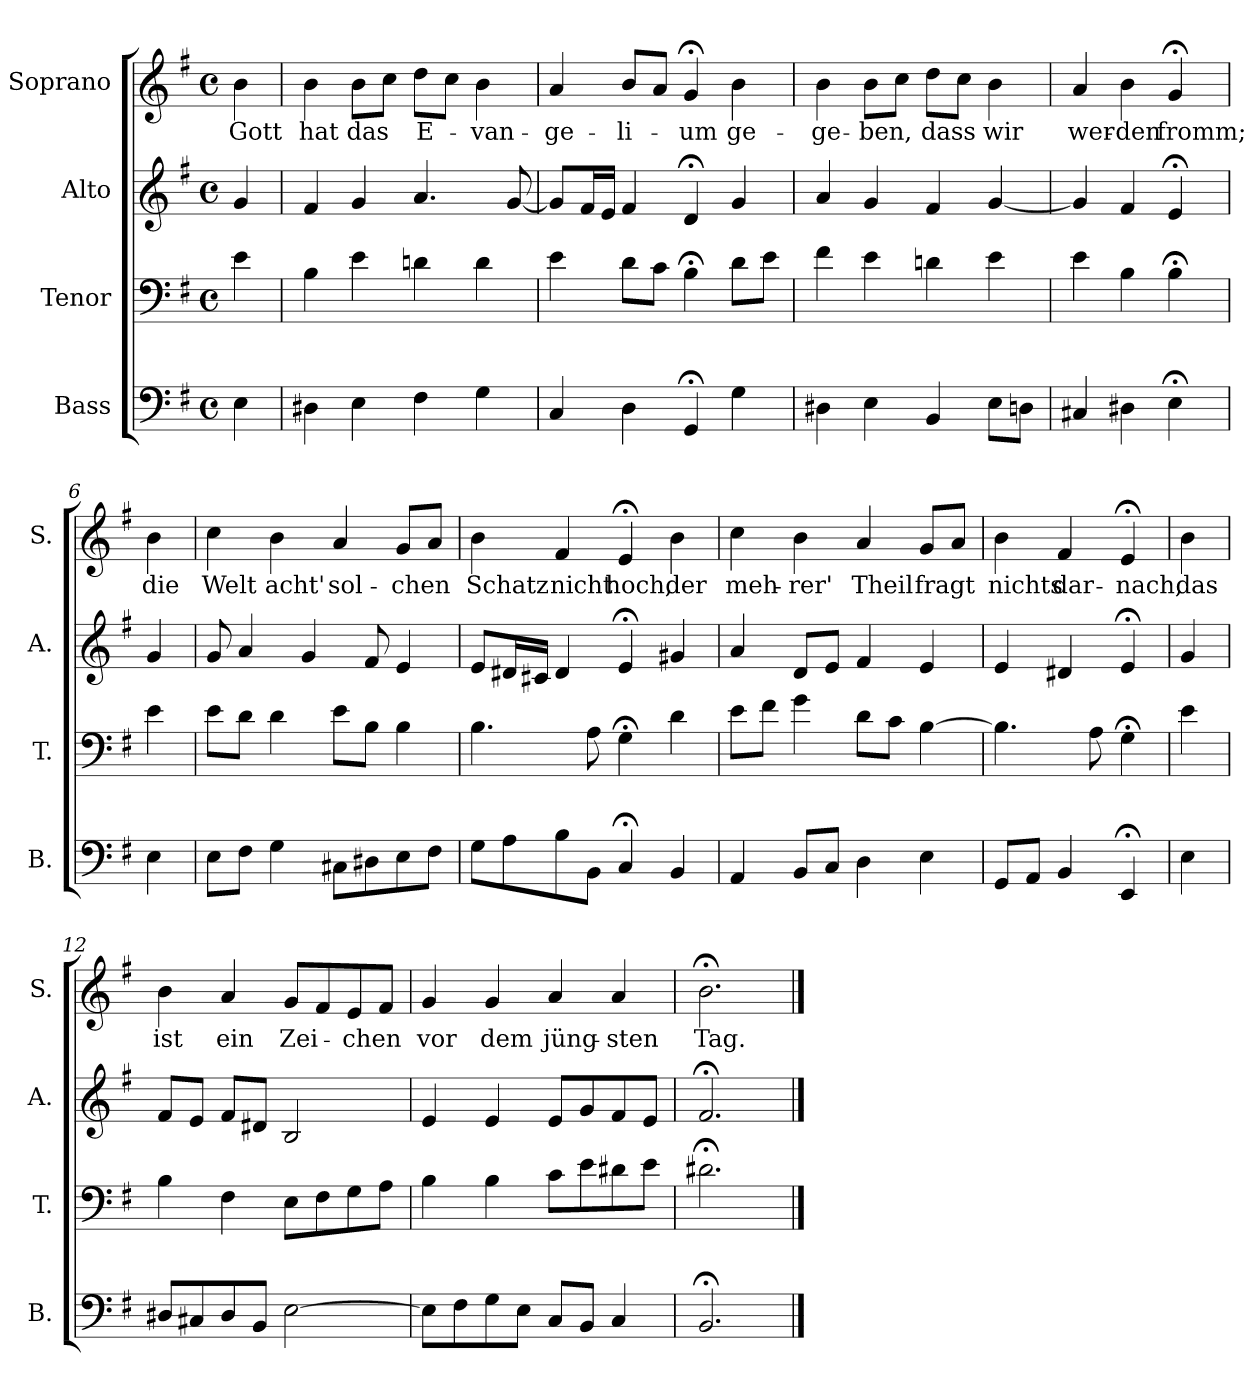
**kern	**kern	**kern	**kern	**text
*part4	*part3	*part2	*part1	*part1
*staff4	*staff3	*staff2	*staff1	*staff1
*I"Bass	*I"Tenor	*I"Alto	*I"Soprano	*
*I'B.	*I'T.	*I'A.	*I'S.	*
*clefF4	*clefF4	*clefG2	*clefG2	*
*k[f#]	*k[f#]	*k[f#]	*k[f#]	*
*G:	*G:	*G:	*e:	*
*M4/4	*M4/4	*M4/4	*M4/4	*
*met(c)	*met(c)	*met(c)	*met(c)	*
=1	=1	=1	=1	=1
!	!	!	!	!LO:LY:b
4E\	4e\	4g/	4b\	Gott
=2	=2	=2	=2	=2
!	!	!	!	!LO:LY:b
4D#X\	4B\	4f#/	4b\	hat
!	!	!	!	!LO:LY:b
4E\	4e\	4g/	8b\L	das
.	.	.	8cc\J	.
!	!	!	!	!LO:LY:b
4F#\	4dn\	4.a/	8dd\L	E-
.	.	.	8cc\J	.
!	!	!	!	!LO:LY:b
4G\	4d\	.	4b\	-van-
.	.	[8g/	.	.
=3	=3	=3	=3	=3
!	!	!	!	!LO:LY:b
4C/	4e\	8g/L]	4a/	-ge-
.	.	16f#/L	.	.
.	.	16e/JJ	.	.
!	!	!	!	!LO:LY:b
4D\	8d\L	4f#/	8b/L	-li-
.	8c\J	.	8a/J	.
!	!	!	!	!LO:LY:b
4GG;</	4B;<\	4d;</	4g;</	-um
!	!	!	!	!LO:LY:b
4G\	8d\L	4g/	4b\	ge-
.	8e\J	.	.	.
=4	=4	=4	=4	=4
!	!	!	!	!LO:LY:b
4D#X\	4f#\	4a/	4b\	-ge-
!	!	!	!	!LO:LY:b
4E\	4e\	4g/	8b\L	-ben,
.	.	.	8cc\J	.
!	!	!	!	!LO:LY:b
4BB/	4dn\	4f#/	8dd\L	dass
.	.	.	8cc\J	.
!	!	!	!	!LO:LY:b
8E\L	4e\	[4g/	4b\	wir
8Dn\J	.	.	.	.
=5	=5	=5	=5	=5
!	!	!	!	!LO:LY:b
4C#X/	4e\	4g/]	4a/	wer-
!	!	!	!	!LO:LY:b
4D#X\	4B\	4f#/	4b\	-den
!	!	!	!	!LO:LY:b
4E;<\	4B;<\	4e;</	4g;</	fromm;
!!LO:LB:g=z
=6	=6	=6	=6	=6
!	!	!	!	!LO:LY:b
4E\	4e\	4g/	4b\	die
=7	=7	=7	=7	=7
!	!	!	!	!LO:LY:b
8E\L	8e\L	8g/	4cc\	Welt
8F#\J	8d\J	4a/	.	.
!	!	!	!	!LO:LY:b
4G\	4d\	.	4b\	acht'
.	.	4g/	.	.
!	!	!	!	!LO:LY:b
8C#X\L	8e\L	.	4a/	sol-
8D#X\	8B\J	8f#/	.	.
!	!	!	!	!LO:LY:b
8E\	4B\	4e/	8g/L	-chen
8F#\J	.	.	8a/J	.
=8	=8	=8	=8	=8
!	!	!	!	!LO:LY:b
8G\L	4.B\	8e/L	4b\	Schatz
8A\	.	16d#X/L	.	.
.	.	16c#X/JJ	.	.
!	!	!	!	!LO:LY:b
8B\	.	4d#/	4f#/	nicht
8BB\J	8A\	.	.	.
!	!	!	!	!LO:LY:b
4C;</	4G;<\	4e;</	4e;</	hoch,
!	!	!	!	!LO:LY:b
4BB/	4d\	4g#X/	4b\	der
=9	=9	=9	=9	=9
!	!	!	!	!LO:LY:b
4AA/	8e\L	4a/	4cc\	meh-
.	8f#\J	.	.	.
!	!	!	!	!LO:LY:b
8BB/L	4g\	8d/L	4b\	-rer'
8C/J	.	8e/J	.	.
!	!	!	!	!LO:LY:b
4D\	8d\L	4f#/	4a/	Theil
.	8c\J	.	.	.
!	!	!	!	!LO:LY:b
4E\	[4B\	4e/	8g/L	fragt
.	.	.	8a/J	.
=10	=10	=10	=10	=10
!	!	!	!	!LO:LY:b
8GG/L	4.B\]	4e/	4b\	nichts
8AA/J	.	.	.	.
!	!	!	!	!LO:LY:b
4BB/	.	4d#X/	4f#/	dar-
.	8A\	.	.	.
!	!	!	!	!LO:LY:b
4EE;</	4G;<\	4e;</	4e;</	-nach,
!!LO:PB:g=z
=11	=11	=11	=11	=11
!	!	!	!	!LO:LY:b
4E\	4e\	4g/	4b\	das
=12	=12	=12	=12	=12
!	!	!	!	!LO:LY:b
8D#X/L	4B\	8f#/L	4b\	ist
8C#X/	.	8e/J	.	.
!	!	!	!	!LO:LY:b
8D#/	4F#\	8f#/L	4a/	ein
8BB/J	.	8d#X/J	.	.
!	!	!	!	!LO:LY:b
[2E\	8E\L	2B/	8g/L	Zei-
.	8F#\	.	8f#/	.
!	!	!	!	!LO:LY:b
.	8G\	.	8e/	-chen
.	8A\J	.	8f#/J	.
=13	=13	=13	=13	=13
!	!	!	!	!LO:LY:b
8E\L]	4B\	4e/	4g/	vor
8F#\	.	.	.	.
!	!	!	!	!LO:LY:b
8G\	4B\	4e/	4g/	dem
8E\J	.	.	.	.
!	!	!	!	!LO:LY:b
8C/L	8c\L	8e/L	4a/	jüng-
8BB/J	8e\	8g/	.	.
!	!	!	!	!LO:LY:b
4C/	8d#X\	8f#/	4a/	-sten
.	8e\J	8e/J	.	.
=14	=14	=14	=14	=14
!	!	!	!	!LO:LY:b
2.BB;</	2.d#X;<\	2.f#;</	2.b;<\	Tag.
==	==	==	==	==
*-	*-	*-	*-	*-
